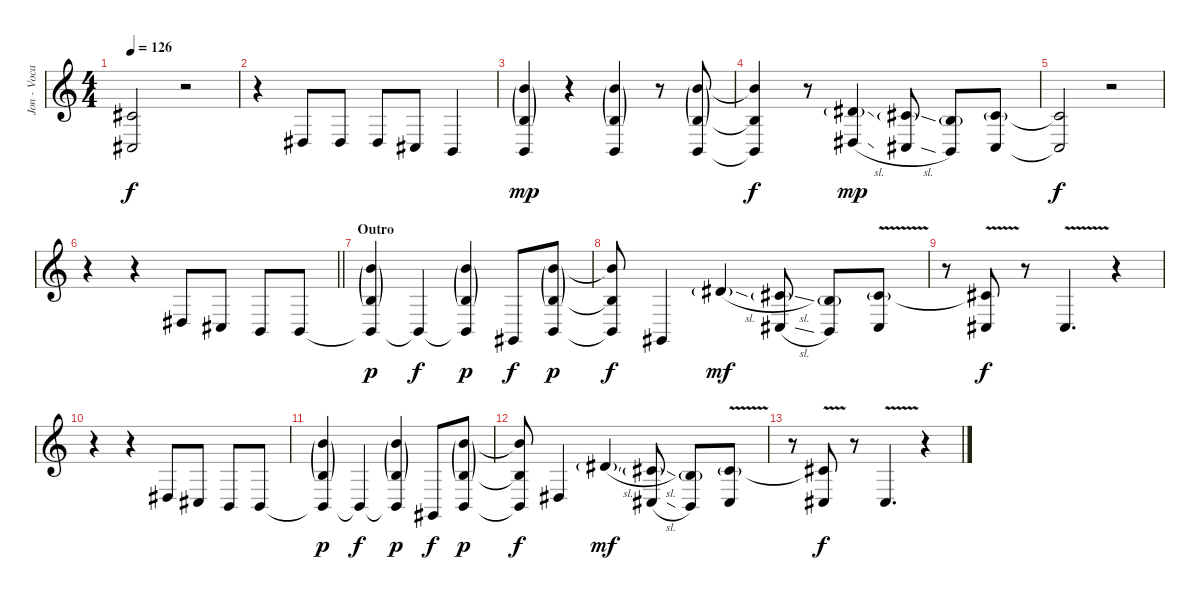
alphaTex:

\track ("Jon - Vocals" "Jon - Voca") {instrument tangoaccordion}
\staff {score}
\tuning (E4 B3 G3 D3 A2 E2) {hide}
\ts (4 4)
\tempo 126
\clef g2
\ks c
(6.3{t} 4.5{t}).2{dy f} r.2 |
r.4 1.4.8 1.4.8 1.4.8 4.5.8 2.5.4 |
(7.1{g} 4.3{g} 2.5).4{dy mp} r.4 (7.1{g} 4.3{g} 2.5).4 r.8 (7.1{g} 4.3{g} 2.5).8 |
(7.1{t} 4.3{t} 2.5{t}).4{dy f} r.8 (8.3{sl g} 6.5{sl}).4{dy mp} (6.3{sl g} 4.5{sl}).8 (4.3{g} 2.5).8 (6.3{g} 4.5).8 |
(6.3{t} 4.5{t}).2{dy f} r.2 |
\barLineRight lightlight
r.4 r.4 1.4.8 4.5.8 2.5.8 2.5.8 |
\section ("" "Outro")
(7.1{g} 4.3{g} 2.5{t}).4{dy p} 2.5{t}.4{dy f} (7.1{g} 4.3{g} 2.5{t}).4{dy p} 4.6.8{dy f} (7.1{g} 4.3{g} 2.5).8{dy p} |
(7.1{t} 4.3{t} 2.5{t}).8{dy f} 4.6.4 8.3{sl g}.4{dy mf} (6.3{sl g} 4.5{sl}).8 (4.3{g} 2.5).8 (6.3{g} 4.5{v}).8 |
r.8 (6.3{t} 4.5{v}).8{dy f} r.8 4.5{v}.4{d} r.4 |
r.4 r.4 1.4.8 4.5.8 2.5.8 2.5.8 |
(7.1{g} 4.3{g} 2.5{t}).4{dy p} 2.5{t}.4{dy f} (7.1{g} 4.3{g} 2.5{t}).4{dy p} 4.6.8{dy f} (7.1{g} 4.3{g} 2.5).8{dy p} |
(7.1{t} 4.3{t} 2.5{t}).8{dy f} 1.4.4 8.3{sl g}.4{dy mf} (6.3{sl g} 4.5{sl}).8 (4.3{g} 2.5).8 (6.3{g} 4.5{v}).8 |
r.8 (6.3{t} 4.5{v}).8{dy f} r.8 4.5{v}.4{d} r.4
